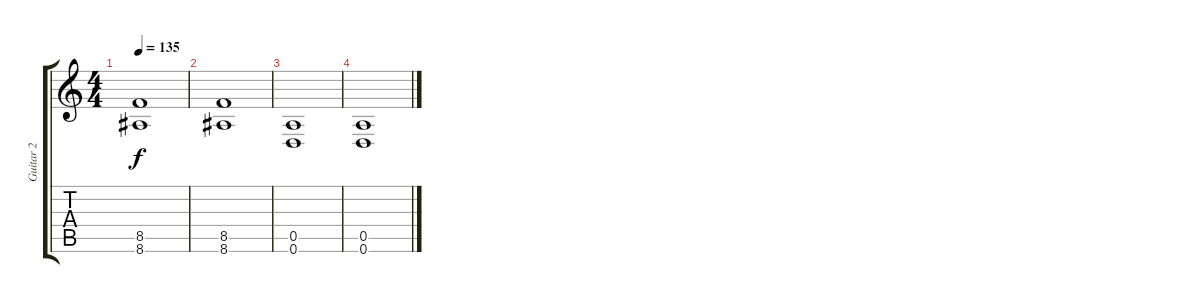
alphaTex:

\track ("Guitar 2" "Guitar 2") {instrument distortionguitar}
\staff {score tabs}
\tuning (E4 B3 G3 D3 A2 D2) {hide}
\ts (4 4)
\tempo 135
\clef g2
\ks c
(8.5 8.6).1{dy f} |
(8.5 8.6).1 |
(0.5 0.6).1 |
(0.5 0.6).1
